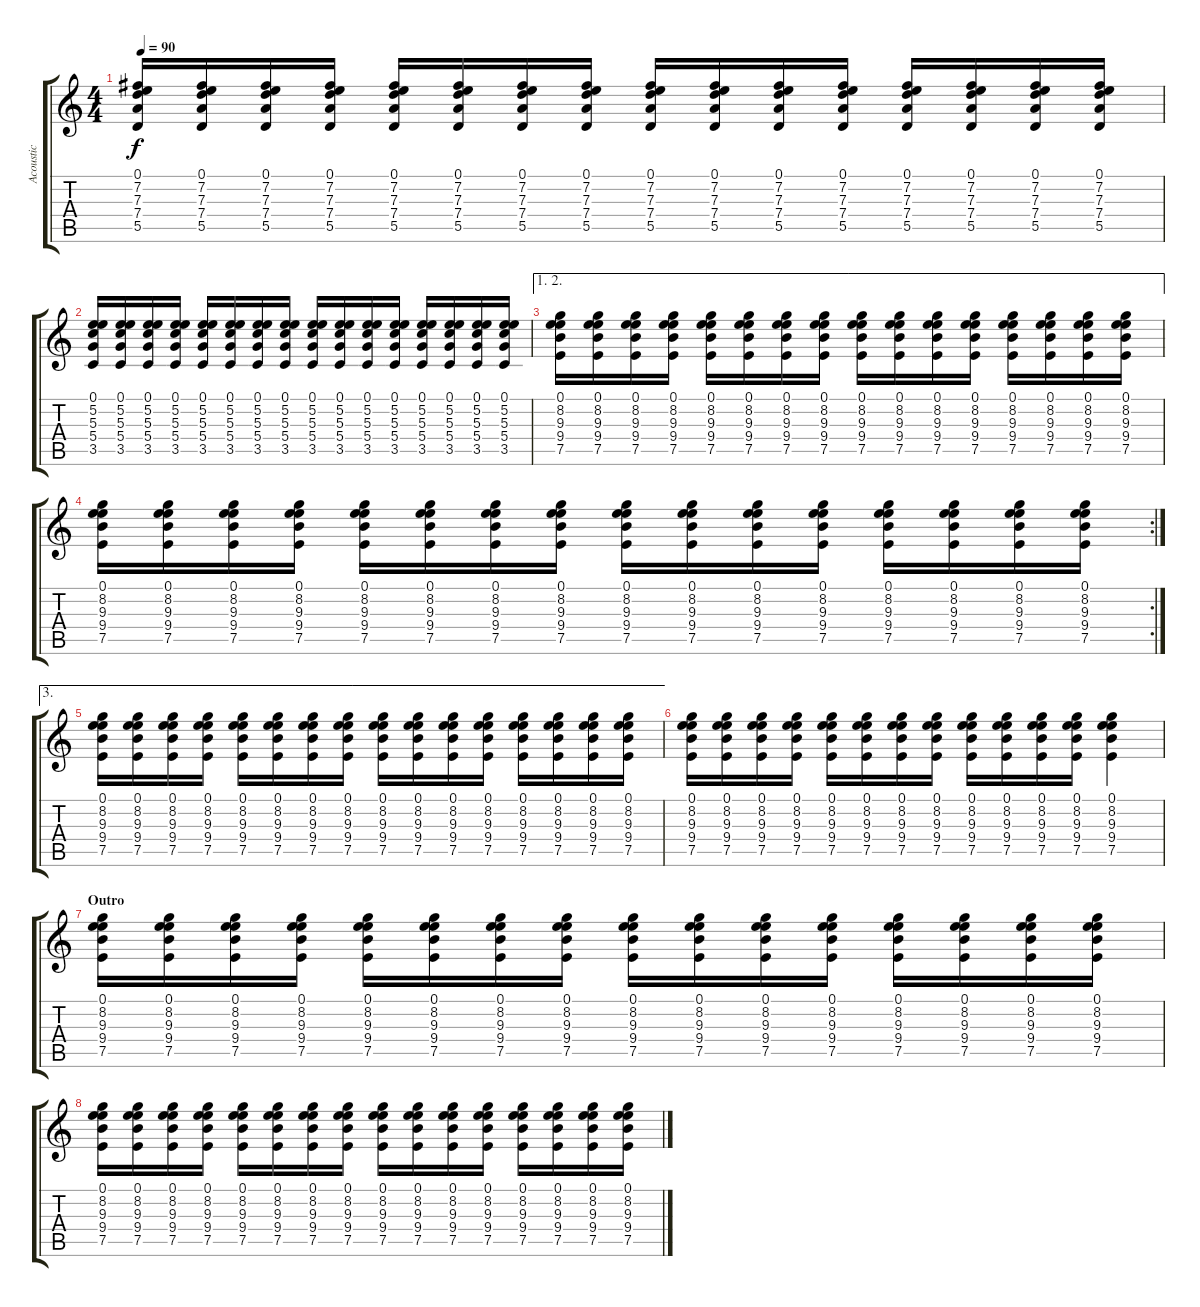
\track ("Acoustic" "Acoustic") {instrument acousticguitarsteel}
\staff {score tabs}
\tuning (E4 B3 G3 D3 A2 E2) {hide}
\ts (4 4)
\tempo 90
\clef g2
\ks c
(0.1 7.2 7.3 7.4 5.5).16{dy f} (0.1 7.2 7.3 7.4 5.5).16 (0.1 7.2 7.3 7.4 5.5).16 (0.1 7.2 7.3 7.4 5.5).16 (0.1 7.2 7.3 7.4 5.5).16 (0.1 7.2 7.3 7.4 5.5).16 (0.1 7.2 7.3 7.4 5.5).16 (0.1 7.2 7.3 7.4 5.5).16 (0.1 7.2 7.3 7.4 5.5).16 (0.1 7.2 7.3 7.4 5.5).16 (0.1 7.2 7.3 7.4 5.5).16 (0.1 7.2 7.3 7.4 5.5).16 (0.1 7.2 7.3 7.4 5.5).16 (0.1 7.2 7.3 7.4 5.5).16 (0.1 7.2 7.3 7.4 5.5).16 (0.1 7.2 7.3 7.4 5.5).16 |
(0.1 5.2 5.3 5.4 3.5).16 (0.1 5.2 5.3 5.4 3.5).16 (0.1 5.2 5.3 5.4 3.5).16 (0.1 5.2 5.3 5.4 3.5).16 (0.1 5.2 5.3 5.4 3.5).16 (0.1 5.2 5.3 5.4 3.5).16 (0.1 5.2 5.3 5.4 3.5).16 (0.1 5.2 5.3 5.4 3.5).16 (0.1 5.2 5.3 5.4 3.5).16 (0.1 5.2 5.3 5.4 3.5).16 (0.1 5.2 5.3 5.4 3.5).16 (0.1 5.2 5.3 5.4 3.5).16 (0.1 5.2 5.3 5.4 3.5).16 (0.1 5.2 5.3 5.4 3.5).16 (0.1 5.2 5.3 5.4 3.5).16 (0.1 5.2 5.3 5.4 3.5).16 |
\ae (1 2)
(0.1 8.2 9.3 9.4 7.5).16 (0.1 8.2 9.3 9.4 7.5).16 (0.1 8.2 9.3 9.4 7.5).16 (0.1 8.2 9.3 9.4 7.5).16 (0.1 8.2 9.3 9.4 7.5).16 (0.1 8.2 9.3 9.4 7.5).16 (0.1 8.2 9.3 9.4 7.5).16 (0.1 8.2 9.3 9.4 7.5).16 (0.1 8.2 9.3 9.4 7.5).16 (0.1 8.2 9.3 9.4 7.5).16 (0.1 8.2 9.3 9.4 7.5).16 (0.1 8.2 9.3 9.4 7.5).16 (0.1 8.2 9.3 9.4 7.5).16 (0.1 8.2 9.3 9.4 7.5).16 (0.1 8.2 9.3 9.4 7.5).16 (0.1 8.2 9.3 9.4 7.5).16 |
\rc 2
(0.1 8.2 9.3 9.4 7.5).16 (0.1 8.2 9.3 9.4 7.5).16 (0.1 8.2 9.3 9.4 7.5).16 (0.1 8.2 9.3 9.4 7.5).16 (0.1 8.2 9.3 9.4 7.5).16 (0.1 8.2 9.3 9.4 7.5).16 (0.1 8.2 9.3 9.4 7.5).16 (0.1 8.2 9.3 9.4 7.5).16 (0.1 8.2 9.3 9.4 7.5).16 (0.1 8.2 9.3 9.4 7.5).16 (0.1 8.2 9.3 9.4 7.5).16 (0.1 8.2 9.3 9.4 7.5).16 (0.1 8.2 9.3 9.4 7.5).16 (0.1 8.2 9.3 9.4 7.5).16 (0.1 8.2 9.3 9.4 7.5).16 (0.1 8.2 9.3 9.4 7.5).16 |
\ae 3
(0.1 8.2 9.3 9.4 7.5).16 (0.1 8.2 9.3 9.4 7.5).16 (0.1 8.2 9.3 9.4 7.5).16 (0.1 8.2 9.3 9.4 7.5).16 (0.1 8.2 9.3 9.4 7.5).16 (0.1 8.2 9.3 9.4 7.5).16 (0.1 8.2 9.3 9.4 7.5).16 (0.1 8.2 9.3 9.4 7.5).16 (0.1 8.2 9.3 9.4 7.5).16 (0.1 8.2 9.3 9.4 7.5).16 (0.1 8.2 9.3 9.4 7.5).16 (0.1 8.2 9.3 9.4 7.5).16 (0.1 8.2 9.3 9.4 7.5).16 (0.1 8.2 9.3 9.4 7.5).16 (0.1 8.2 9.3 9.4 7.5).16 (0.1 8.2 9.3 9.4 7.5).16 |
(0.1 8.2 9.3 9.4 7.5).16 (0.1 8.2 9.3 9.4 7.5).16 (0.1 8.2 9.3 9.4 7.5).16 (0.1 8.2 9.3 9.4 7.5).16 (0.1 8.2 9.3 9.4 7.5).16 (0.1 8.2 9.3 9.4 7.5).16 (0.1 8.2 9.3 9.4 7.5).16 (0.1 8.2 9.3 9.4 7.5).16 (0.1 8.2 9.3 9.4 7.5).16 (0.1 8.2 9.3 9.4 7.5).16 (0.1 8.2 9.3 9.4 7.5).16 (0.1 8.2 9.3 9.4 7.5).16 (0.1 8.2 9.3 9.4 7.5).4 |
\section ("" "Outro")
(0.1 8.2 9.3 9.4 7.5).16 (0.1 8.2 9.3 9.4 7.5).16 (0.1 8.2 9.3 9.4 7.5).16 (0.1 8.2 9.3 9.4 7.5).16 (0.1 8.2 9.3 9.4 7.5).16 (0.1 8.2 9.3 9.4 7.5).16 (0.1 8.2 9.3 9.4 7.5).16 (0.1 8.2 9.3 9.4 7.5).16 (0.1 8.2 9.3 9.4 7.5).16 (0.1 8.2 9.3 9.4 7.5).16 (0.1 8.2 9.3 9.4 7.5).16 (0.1 8.2 9.3 9.4 7.5).16 (0.1 8.2 9.3 9.4 7.5).16 (0.1 8.2 9.3 9.4 7.5).16 (0.1 8.2 9.3 9.4 7.5).16 (0.1 8.2 9.3 9.4 7.5).16 |
(0.1 8.2 9.3 9.4 7.5).16 (0.1 8.2 9.3 9.4 7.5).16 (0.1 8.2 9.3 9.4 7.5).16 (0.1 8.2 9.3 9.4 7.5).16 (0.1 8.2 9.3 9.4 7.5).16 (0.1 8.2 9.3 9.4 7.5).16 (0.1 8.2 9.3 9.4 7.5).16 (0.1 8.2 9.3 9.4 7.5).16 (0.1 8.2 9.3 9.4 7.5).16 (0.1 8.2 9.3 9.4 7.5).16 (0.1 8.2 9.3 9.4 7.5).16 (0.1 8.2 9.3 9.4 7.5).16 (0.1 8.2 9.3 9.4 7.5).16 (0.1 8.2 9.3 9.4 7.5).16 (0.1 8.2 9.3 9.4 7.5).16 (0.1 8.2 9.3 9.4 7.5).16
